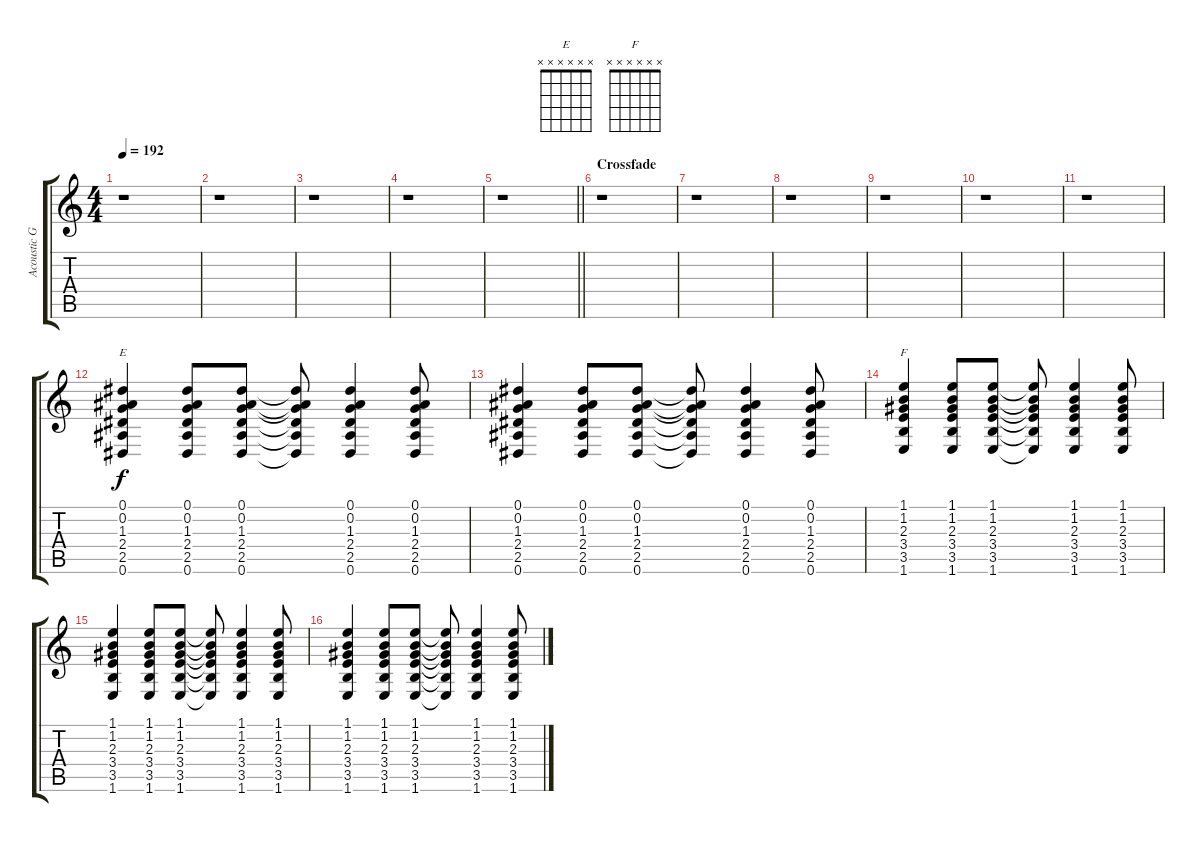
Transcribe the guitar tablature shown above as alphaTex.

\track ("Acoustic Guitar 3 (Izzy)" "Acoustic G") {instrument acousticguitarnylon}
\staff {score tabs}
\tuning (Eb4 Bb3 Gb3 Db3 Ab2 Eb2) {hide}
\chord ("E" x x x x x x)
\chord ("F" x x x x x x)
\ts (4 4)
\tempo 192
\clef g2
\ks c
r.1{dy f} |
r.1 |
r.1 |
r.1 |
\barLineRight lightlight
r.1 |
\section ("" "Crossfade")
r.1 |
r.1 |
r.1 |
r.1 |
r.1 |
r.1{volume 0} |
(0.1 0.2 1.3 2.4 2.5 0.6).4{ch "E" volume 7} (0.1 0.2 1.3 2.4 2.5 0.6).8 (0.1 0.2 1.3 2.4 2.5 0.6).8 (0.1{t} 0.2{t} 1.3{t} 2.4{t} 2.5{t} 0.6{t}).8 (0.1 0.2 1.3 2.4 2.5 0.6).4 (0.1 0.2 1.3 2.4 2.5 0.6).8 |
(0.1 0.2 1.3 2.4 2.5 0.6).4 (0.1 0.2 1.3 2.4 2.5 0.6).8 (0.1 0.2 1.3 2.4 2.5 0.6).8 (0.1{t} 0.2{t} 1.3{t} 2.4{t} 2.5{t} 0.6{t}).8 (0.1 0.2 1.3 2.4 2.5 0.6).4 (0.1 0.2 1.3 2.4 2.5 0.6).8 |
(1.1 1.2 2.3 3.4 3.5 1.6).4{ch "F"} (1.1 1.2 2.3 3.4 3.5 1.6).8 (1.1 1.2 2.3 3.4 3.5 1.6).8 (1.1{t} 1.2{t} 2.3{t} 3.4{t} 3.5{t} 1.6{t}).8 (1.1 1.2 2.3 3.4 3.5 1.6).4 (1.1 1.2 2.3 3.4 3.5 1.6).8 |
(1.1 1.2 2.3 3.4 3.5 1.6).4 (1.1 1.2 2.3 3.4 3.5 1.6).8 (1.1 1.2 2.3 3.4 3.5 1.6).8 (1.1{t} 1.2{t} 2.3{t} 3.4{t} 3.5{t} 1.6{t}).8 (1.1 1.2 2.3 3.4 3.5 1.6).4 (1.1 1.2 2.3 3.4 3.5 1.6).8 |
(1.1 1.2 2.3 3.4 3.5 1.6).4{volume 11} (1.1 1.2 2.3 3.4 3.5 1.6).8 (1.1 1.2 2.3 3.4 3.5 1.6).8 (1.1{t} 1.2{t} 2.3{t} 3.4{t} 3.5{t} 1.6{t}).8 (1.1 1.2 2.3 3.4 3.5 1.6).4 (1.1 1.2 2.3 3.4 3.5 1.6).8
